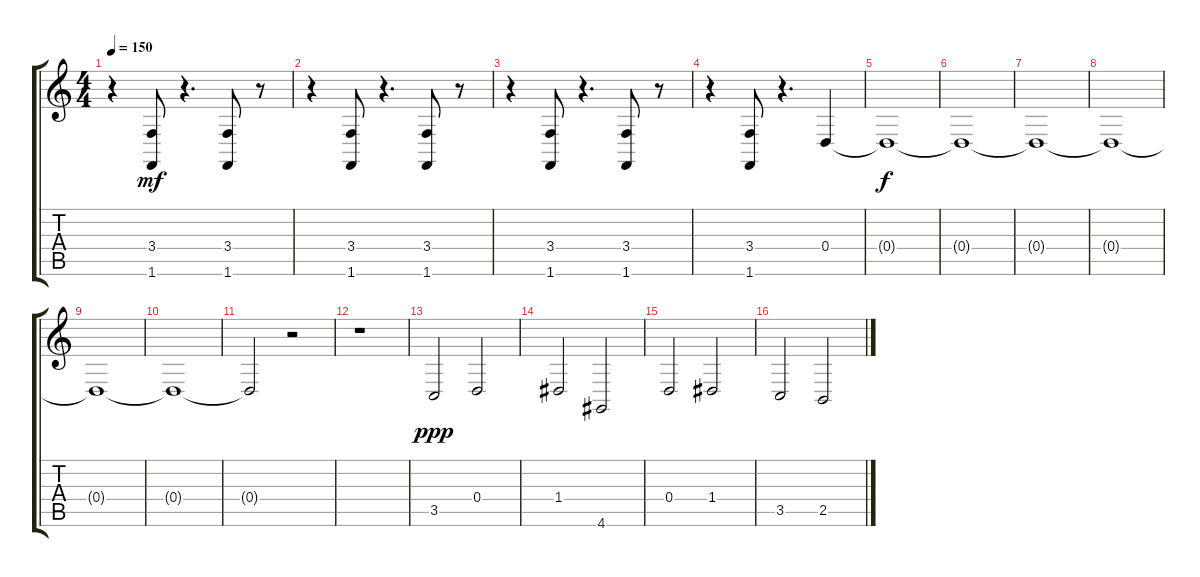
\track "" {instrument stringensemble1}
\staff {score tabs}
\tuning (E4 B3 G3 D3 A2 E2) {hide}
\ts (4 4)
\tempo 150
\clef g2
\ks c
r.4{dy mf} (3.4 1.6).8 r.4{d} (3.4 1.6).8 r.8 |
r.4 (3.4 1.6).8 r.4{d} (3.4 1.6).8 r.8 |
r.4 (3.4 1.6).8 r.4{d} (3.4 1.6).8 r.8 |
r.4 (3.4 1.6).8 r.4{d} 0.4.4 |
0.4{t}.1{dy f} |
0.4{t}.1 |
0.4{t}.1 |
0.4{t}.1 |
0.4{t}.1 |
0.4{t}.1 |
0.4{t}.2 r.2 |
r.1 |
3.5.2{dy ppp} 0.4.2 |
1.4.2 4.6.2 |
0.4.2 1.4.2 |
3.5.2 2.5.2
